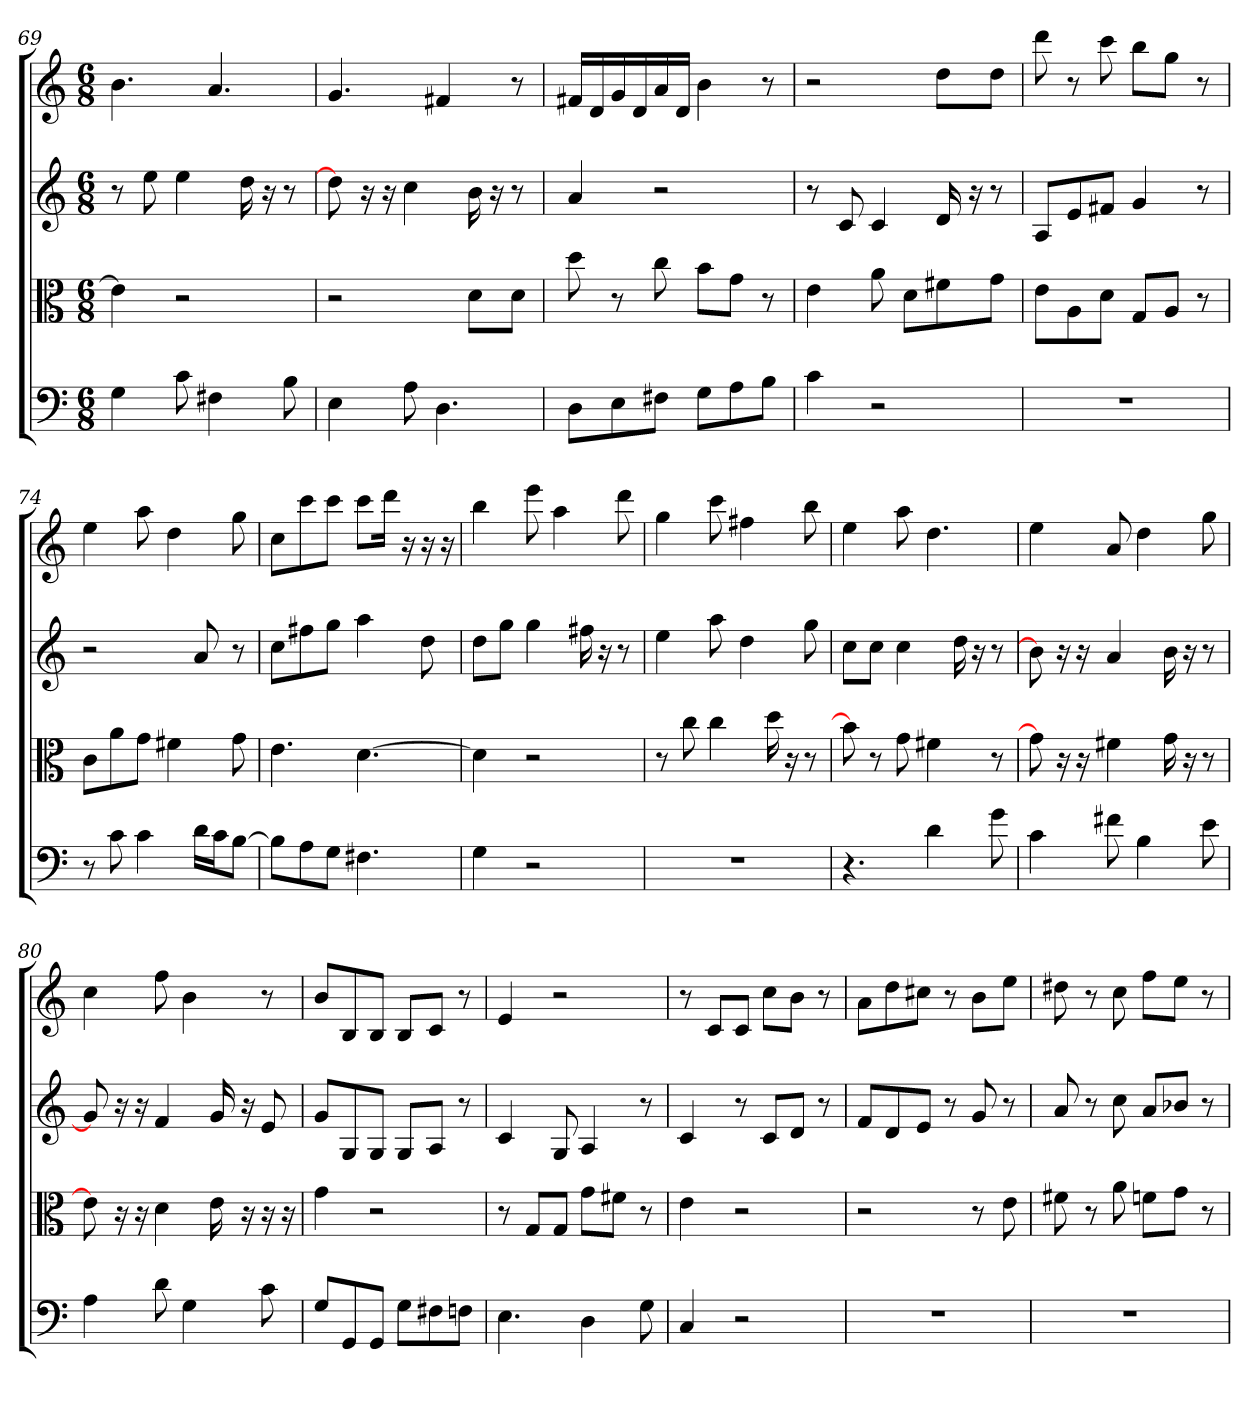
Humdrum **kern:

**kern	**kern	**kern	**kern
*part4	*part3	*part2	*part1
*staff4	*staff3	*staff2	*staff1
*clefF4	*clefC3	*clefG2	*clefG2
*k[]	*k[]	*k[]	*k[]
*C:	*C:	*C:	*C:
*M6/8	*M6/8	*M6/8	*M6/8
=69	=69	=69	=69
4G	4e]	8r	4.b
.	.	8ee	.
8c	2r	4ee	.
4F#X	.	.	4.a
.	.	16dd	.
.	.	16r	.
8B	.	8r	.
=70	=70	=70	=70
4E	2r	8dd]	4.g
.	.	16r	.
.	.	16r	.
8A	.	4cc	.
4.D	.	.	4f#X
.	8d\L	16b	.
.	.	16r	.
.	8d\J	8r	8r
=71	=71	=71	=71
8D\L	8dd	4a	16f#X/LL
.	.	.	16d/
8E\	8r	.	16g/
.	.	.	16d/
8F#X\J	8cc	2r	16a/
.	.	.	16d/JJ
8G\L	8b\L	.	4b
8A\	8g\J	.	.
8B\J	8r	.	8r
=72	=72	=72	=72
4c	4e	8r	2r
.	.	8c	.
2r	8a	4c	.
.	8d\L	.	.
.	8f#X\	16d	8dd\L
.	.	16r	.
.	8g\J	8r	8dd\J
=73	=73	=73	=73
2.r	8e\L	8A/L	8ddd
.	8A\	8e/	8r
.	8d\J	8f#X/J	8ccc
.	8G/L	4g	8bb\L
.	8A/J	.	8gg\J
.	8r	8r	8r
=74	=74	=74	=74
8r	8c\L	2r	4ee
8c	8a\	.	.
4c	8g\J	.	8aa
.	4f#X	.	4dd
16d\LL	.	8a	.
16c\J	.	.	.
[8B\J	8g	8r	8gg
=75	=75	=75	=75
8B\L]	4.e	8cc\L	8cc\L
8A\	.	8ff#X\	8ccc\
8G\J	.	8gg\J	8ccc\J
4.F#X	[4.d	4aa	8ccc\L
.	.	.	16ddd\Jk
.	.	.	16r
.	.	8dd	16r
.	.	.	16r
=76	=76	=76	=76
4G	4d]	8dd\L	4bb
.	.	8gg\J	.
2r	2r	4gg	8eee
.	.	.	4aa
.	.	16ff#X	.
.	.	16r	.
.	.	8r	8ddd
=77	=77	=77	=77
2.r	8r	4ee	4gg
.	8cc	.	.
.	4cc	8aa	8ccc
.	.	4dd	4ff#X
.	16dd	.	.
.	16r	.	.
.	8r	8gg	8bb
=78	=78	=78	=78
4.r	8b]	8cc\L	4ee
.	8r	8cc\J	.
.	8g	4cc	8aa
4d	4f#X	.	4.dd
.	.	16dd	.
.	.	16r	.
8g	8r	8r	.
=79	=79	=79	=79
4c	8g]	8b]	4ee
.	16r	16r	.
.	16r	16r	.
8f#X	4f#X	4a	8a
4B	.	.	4dd
.	16g	16b	.
.	16r	16r	.
8e	8r	8r	8gg
=80	=80	=80	=80
4A	8e]	8g]	4cc
.	16r	16r	.
.	16r	16r	.
8d	4d	4f	8ff
4G	.	.	4b
.	16e	16g	.
.	16r	16r	.
8c	16r	8e	8r
.	16r	.	.
=81	=81	=81	=81
8G/L	4g	8g/L	8b/L
8GG/	.	8G/	8B/
8GG/J	2r	8G/J	8B/J
8G\L	.	8G/L	8B/L
8F#X\	.	8A/J	8c/J
8Fn\J	.	8r	8r
=82	=82	=82	=82
4.E	8r	4c	4e
.	8G/L	.	.
.	8G/J	8G	2r
4D	8g\L	4A	.
.	8f#X\J	.	.
8G	8r	8r	.
=83	=83	=83	=83
4C	4e	4c	8r
.	.	.	8c/L
2r	2r	8r	8c/J
.	.	8c/L	8cc\L
.	.	8d/J	8b\J
.	.	8r	8r
=84	=84	=84	=84
2.r	2r	8f/L	8a\L
.	.	8d/	8dd\
.	.	8e/J	8cc#X\J
.	.	8r	8r
.	8r	8g	8b\L
.	8e	8r	8ee\J
=85	=85	=85	=85
2.r	8f#X	8a	8dd#X
.	8r	8r	8r
.	8a	8cc	8cc
.	8fn\L	8a/L	8ff\L
.	8g\J	8b-X/J	8ee\J
.	8r	8r	8r
=	=	=	=
*-	*-	*-	*-
